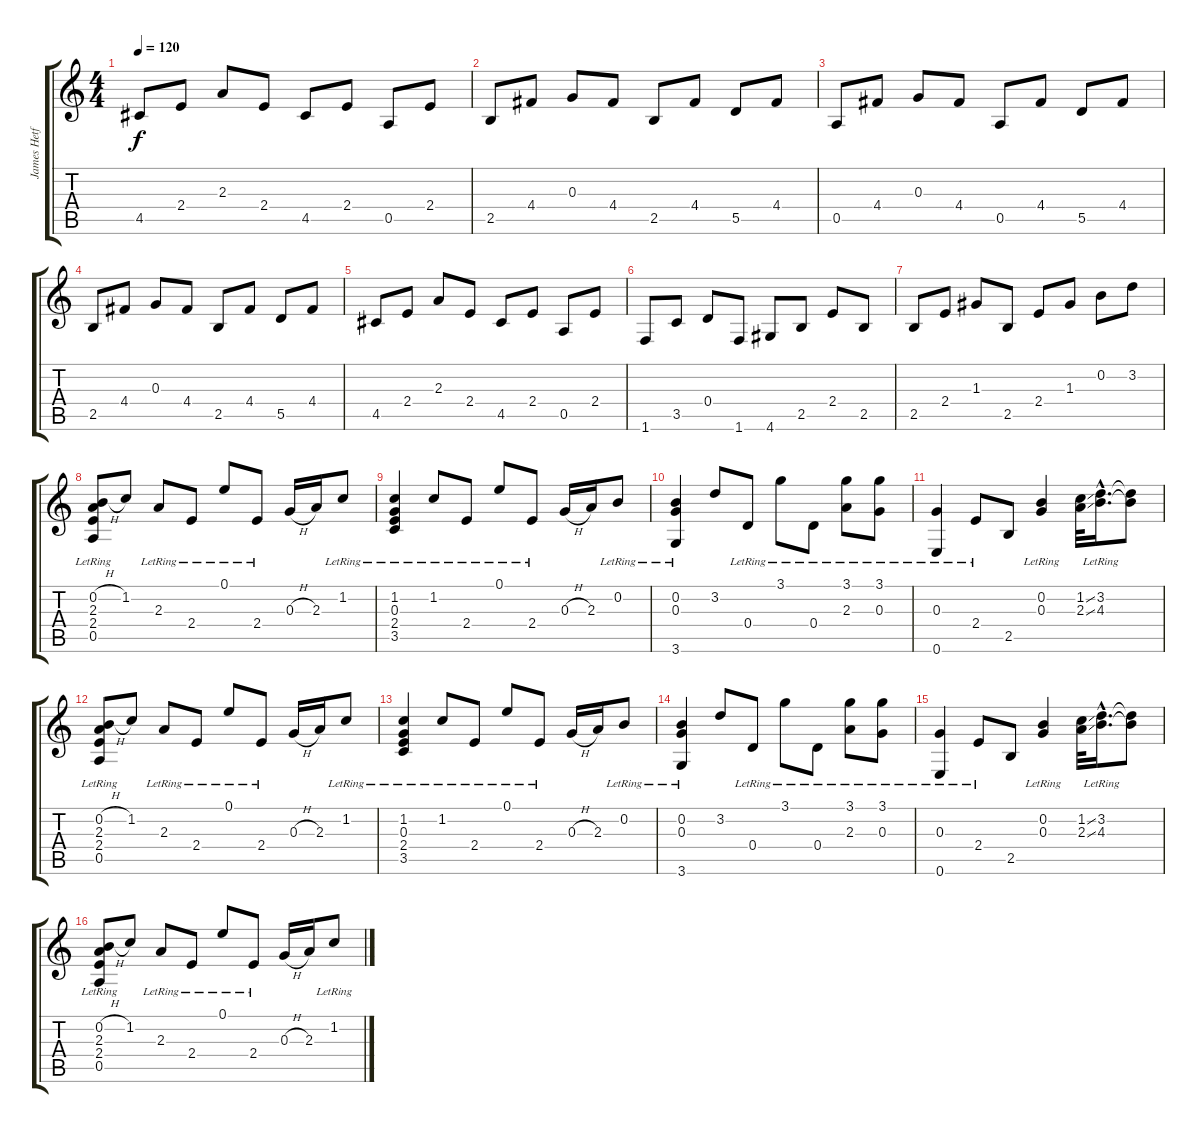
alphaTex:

\track ("James Hetfield (rythem guitar)" "James Hetf") {instrument acousticguitarsteel}
\staff {score tabs}
\tuning (E4 B3 G3 D3 A2 E2) {hide}
\ts (4 4)
\tempo 120
\clef g2
\ks c
4.5.8{dy f} 2.4.8 2.3.8 2.4.8 4.5.8 2.4.8 0.5.8 2.4.8 |
2.5.8 4.4.8 0.3.8 4.4.8 2.5.8 4.4.8 5.5.8 4.4.8 |
0.5.8 4.4.8 0.3.8 4.4.8 0.5.8 4.4.8 5.5.8 4.4.8 |
2.5.8 4.4.8 0.3.8 4.4.8 2.5.8 4.4.8 5.5.8 4.4.8 |
4.5.8 2.4.8 2.3.8 2.4.8 4.5.8 2.4.8 0.5.8 2.4.8 |
1.6.8 3.5.8 0.4.8 1.6.8 4.6.8 2.5.8 2.4.8 2.5.8 |
2.5.8 2.4.8 1.3.8 2.5.8 2.4.8 1.3.8 0.2.8 3.2.8 |
(0.2{h} 2.3{lr} 2.4{lr} 0.5).8 1.2.8 2.3{lr}.8 2.4{lr}.8 0.1{lr}.8 2.4{lr}.8 0.3{h}.16 2.3.16 1.2{lr}.8 |
(1.2{lr} 0.3 2.4{lr} 3.5{lr}).4 1.2{lr}.8 2.4{lr}.8 0.1{lr}.8 2.4{lr}.8 0.3{h}.16 2.3.16 0.2{lr}.8 |
(0.2{lr} 0.3{lr} 3.6{lr}).4 3.2.8 0.4{lr}.8 3.1{lr}.8 0.4{lr}.8 (3.1{lr} 2.3).8 (3.1{lr} 0.3{lr}).8 |
(0.3{lr} 0.6{lr}).4 2.4{lr}.8 2.5.8 (0.2{lr} 0.3{lr}).4 (1.2{ss} 2.3{ss}).32 (3.2{hac lr} 4.3{hac lr}).16{d} (3.2{t} 4.3{t}).8 |
(0.2{h} 2.3{lr} 2.4{lr} 0.5).8 1.2.8 2.3{lr}.8 2.4{lr}.8 0.1{lr}.8 2.4{lr}.8 0.3{h}.16 2.3.16 1.2{lr}.8 |
(1.2{lr} 0.3 2.4{lr} 3.5{lr}).4 1.2{lr}.8 2.4{lr}.8 0.1{lr}.8 2.4{lr}.8 0.3{h}.16 2.3.16 0.2{lr}.8 |
(0.2{lr} 0.3{lr} 3.6{lr}).4 3.2.8 0.4{lr}.8 3.1{lr}.8 0.4{lr}.8 (3.1{lr} 2.3).8 (3.1{lr} 0.3{lr}).8 |
(0.3{lr} 0.6{lr}).4 2.4{lr}.8 2.5.8 (0.2{lr} 0.3{lr}).4 (1.2{ss} 2.3{ss}).32 (3.2{hac lr} 4.3{hac lr}).16{d} (3.2{t} 4.3{t}).8 |
(0.2{h} 2.3{lr} 2.4{lr} 0.5).8 1.2.8 2.3{lr}.8 2.4{lr}.8 0.1{lr}.8 2.4{lr}.8 0.3{h}.16 2.3.16 1.2{lr}.8
